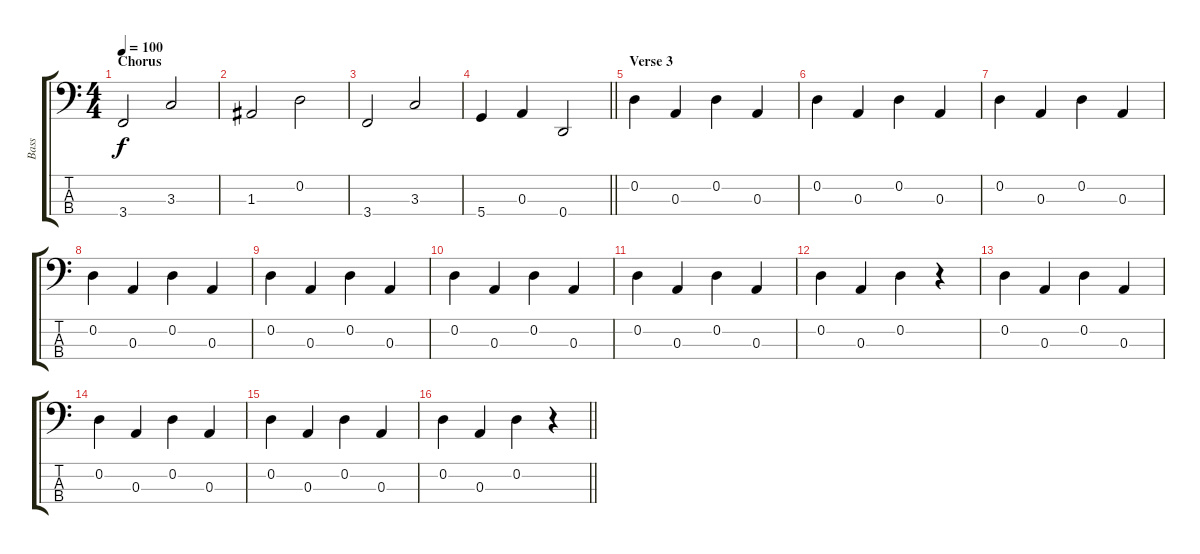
\track ("Bass" "Bass") {instrument electricbassfinger}
\staff {score tabs}
\tuning (G2 D2 A1 D1) {hide}
\ts (4 4)
\section ("" "Chorus")
\tempo 100
\clef f4
\ks c
3.4.2{dy f} 3.3.2 |
1.3.2 0.2.2 |
3.4.2 3.3.2 |
\barLineRight lightlight
5.4.4 0.3.4 0.4.2 |
\section ("" "Verse 3")
0.2.4 0.3.4 0.2.4 0.3.4 |
0.2.4 0.3.4 0.2.4 0.3.4 |
0.2.4 0.3.4 0.2.4 0.3.4 |
0.2.4 0.3.4 0.2.4 0.3.4 |
0.2.4 0.3.4 0.2.4 0.3.4 |
0.2.4 0.3.4 0.2.4 0.3.4 |
0.2.4 0.3.4 0.2.4 0.3.4 |
0.2.4 0.3.4 0.2.4 r.4 |
0.2.4 0.3.4 0.2.4 0.3.4 |
0.2.4 0.3.4 0.2.4 0.3.4 |
0.2.4 0.3.4 0.2.4 0.3.4 |
\barLineRight lightlight
0.2.4 0.3.4 0.2.4 r.4
